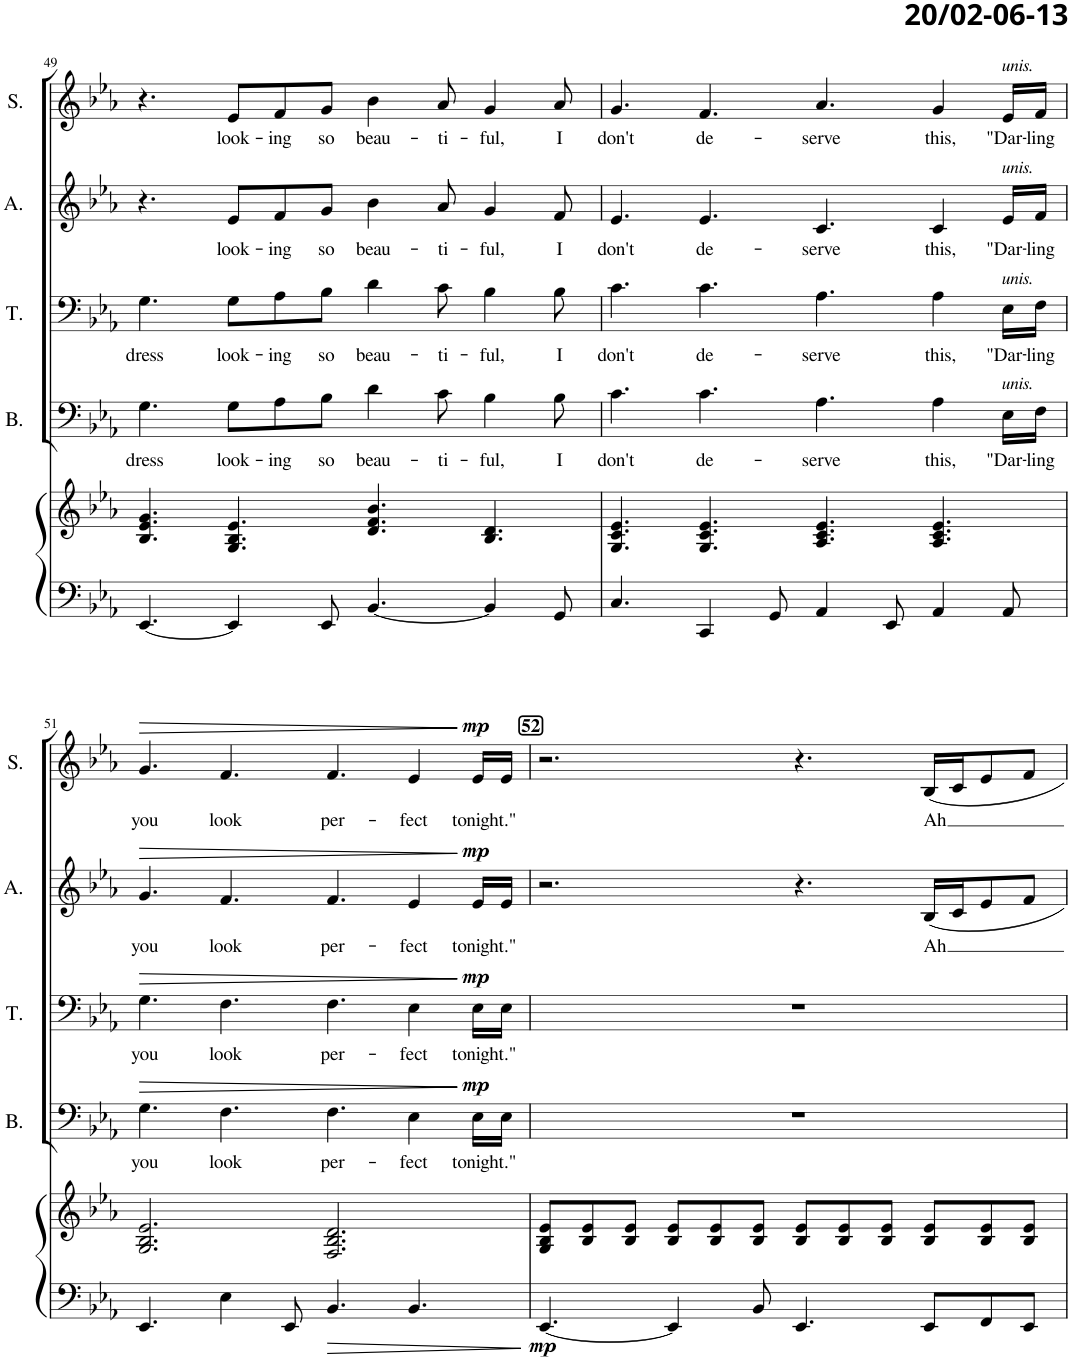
**kern	**kern	**dynam	**kern	**text	**dynam	**kern	**text	**dynam	**kern	**text	**dynam	**kern	**text	**dynam
*part5	*part5	*part5	*part4	*part4	*part4	*part3	*part3	*part3	*part2	*part2	*part2	*part1	*part1	*part1
*staff6	*staff5	*staff5/6	*staff4	*staff4	*staff4	*staff3	*staff3	*staff3	*staff2	*staff2	*staff2	*staff1	*staff1	*staff1
*I"Piano	*	*	*I"Bas	*	*	*I"Tenor	*	*	*I"Alt	*	*	*I"Sopraan	*	*
*I'Pno	*	*	*I'B.	*	*	*I'T.	*	*	*I'A.	*	*	*I'S.	*	*
!!LO:PB:g=z
*clefF4	*clefG2	*	*clefF4	*	*	*clefF4	*	*	*clefG2	*	*	*clefG2	*	*
*	*	*	*Trd12c21	*	*	*	*	*	*	*	*	*Trd1c2	*	*
*k[b-e-a-]	*k[b-e-a-]	*	*k[b-e-a-]	*	*	*k[b-e-a-]	*	*	*k[b-e-a-]	*	*	*k[b-e-a-]	*	*
*M12/8	*M12/8	*	*M12/8	*	*	*M12/8	*	*	*M12/8	*	*	*M12/8	*	*
=49	=49	=49	=49	=49	=49	=49	=49	=49	=49	=49	=49	=49	=49	=49
!	!	!	!	!LO:LY:b	!	!	!LO:LY:b	!	!	!	!	!	!	!
[4.EE-/	4.B-/ 4.e-/ 4.g/	.	4.G\	dress	.	4.G\	dress	.	4.r	.	.	4.r	.	.
!	!	!	!	!LO:LY:b	!	!	!LO:LY:b	!	!	!LO:LY:b	!	!	!LO:LY:b	!
4EE-/]	4.G/ 4.B-/ 4.e-/	.	8G\L	look-	.	8G\L	look-	.	8e-/L	look-	.	8e-/L	look-	.
!	!	!	!	!LO:LY:b	!	!	!LO:LY:b	!	!	!LO:LY:b	!	!	!LO:LY:b	!
.	.	.	8A-\	-ing	.	8A-\	-ing	.	8f/	-ing	.	8f/	-ing	.
!	!	!	!	!LO:LY:b	!	!	!LO:LY:b	!	!	!LO:LY:b	!	!	!LO:LY:b	!
8EE-/	.	.	8B-\J	so	.	8B-\J	so	.	8g/J	so	.	8g/J	so	.
!	!	!	!	!LO:LY:b	!	!	!LO:LY:b	!	!	!LO:LY:b	!	!	!LO:LY:b	!
[4.BB-/	4.d/ 4.f/ 4.b-/	.	4d\	beau-	.	4d\	beau-	.	4b-\	beau-	.	4b-\	beau-	.
!	!	!	!	!LO:LY:b	!	!	!LO:LY:b	!	!	!LO:LY:b	!	!	!LO:LY:b	!
.	.	.	8c\	-ti-	.	8c\	-ti-	.	8a-/	-ti-	.	8a-/	-ti-	.
!	!	!	!	!LO:LY:b	!	!	!LO:LY:b	!	!	!LO:LY:b	!	!	!LO:LY:b	!
4BB-/]	4.B-/ 4.d/	.	4B-\	-ful,	.	4B-\	-ful,	.	4g/	-ful,	.	4g/	-ful,	.
!	!	!	!	!LO:LY:b	!	!	!LO:LY:b	!	!	!LO:LY:b	!	!	!LO:LY:b	!
8GG/	.	.	8B-\	I	.	8B-\	I	.	8f/	I	.	8a-/	I	.
=50	=50	=50	=50	=50	=50	=50	=50	=50	=50	=50	=50	=50	=50	=50
!	!	!	!	!LO:LY:b	!	!	!LO:LY:b	!	!	!LO:LY:b	!	!	!LO:LY:b	!
4.C/	4.G/ 4.c/ 4.e-/	.	4.c\	don't	.	4.c\	don't	.	4.e-/	don't	.	4.g/	don't	.
!	!	!	!	!LO:LY:b	!	!	!LO:LY:b	!	!	!LO:LY:b	!	!	!LO:LY:b	!
4CC/	4.G/ 4.c/ 4.e-/	.	4.c\	de-	.	4.c\	de-	.	4.e-/	de-	.	4.f/	de-	.
8GG/	.	.	.	.	.	.	.	.	.	.	.	.	.	.
!	!	!	!	!LO:LY:b	!	!	!LO:LY:b	!	!	!LO:LY:b	!	!	!LO:LY:b	!
4AA-/	4.A-/ 4.c/ 4.e-/	.	4.A-\	-serve	.	4.A-\	-serve	.	4.c/	-serve	.	4.a-/	-serve	.
8EE-/	.	.	.	.	.	.	.	.	.	.	.	.	.	.
!	!	!	!	!LO:LY:b	!	!	!LO:LY:b	!	!	!LO:LY:b	!	!	!LO:LY:b	!
4AA-/	4.A-/ 4.c/ 4.e-/	.	4A-\	this,	.	4A-\	this,	.	4c/	this,	.	4g/	this,	.
!	!	!	!	!	!	!	!	!	!	!	!	!LO:TX:a:i:t=unis.	!	!
!	!	!	!	!	!	!	!	!	!LO:TX:a:i:t=unis.	!	!	!	!	!
!	!	!	!	!	!	!LO:TX:a:i:t=unis.	!	!	!	!	!	!	!	!
!	!	!	!LO:TX:a:i:t=unis.	!	!	!	!	!	!	!	!	!	!	!
!	!	!	!	!LO:LY:b	!	!	!LO:LY:b	!	!	!LO:LY:b	!	!	!LO:LY:b	!
8AA-/	.	.	16E-\LL	"Dar-	.	16E-\LL	"Dar-	.	16e-/LL	"Dar-	.	16e-/LL	"Dar-	.
!	!	!	!	!LO:LY:b	!	!	!LO:LY:b	!	!	!LO:LY:b	!	!	!LO:LY:b	!
.	.	.	16F\JJ	-ling	.	16F\JJ	-ling	.	16f/JJ	-ling	.	16f/JJ	-ling	.
!!LO:LB:g=z
=51	=51	=51	=51	=51	=51	=51	=51	=51	=51	=51	=51	=51	=51	=51
!	!	!	!	!LO:LY:b	!LO:HP:b	!	!LO:LY:b	!LO:HP:b	!	!LO:LY:b	!LO:HP:b	!	!LO:LY:b	!LO:HP:b
4.EE-/	2.G/ 2.B-/ 2.e-/	.	4.G\	you	>	4.G\	you	>	4.g/	you	>	4.g/	you	>
!	!	!	!	!LO:LY:b	!	!	!LO:LY:b	!	!	!LO:LY:b	!	!	!LO:LY:b	!
4E-\	.	.	4.F\	look	.	4.F\	look	.	4.f/	look	.	4.f/	look	.
8EE-/	.	.	.	.	.	.	.	.	.	.	.	.	.	.
!	!	!	!	!LO:LY:b	!	!	!LO:LY:b	!	!	!LO:LY:b	!	!	!LO:LY:b	!
4.BB-/	2.F/ 2.B-/ 2.d/	.	4.F\	per-	.	4.F\	per-	.	4.f/	per-	.	4.f/	per-	.
!	!	!	!	!LO:LY:b	!	!	!LO:LY:b	!	!	!LO:LY:b	!	!	!LO:LY:b	!
4.BB-/	.	.	4E-\	-fect	.	4E-\	-fect	.	4e-/	-fect	.	4e-/	-fect	.
!	!	!	!	!LO:LY:b	!LO:DY:n=1:a	!	!LO:LY:b	!LO:DY:n=1:a	!	!LO:LY:b	!LO:DY:n=1:a	!	!LO:LY:b	!LO:DY:n=1:a
.	.	.	16E-\LL	tonight."	] mp	16E-\LL	tonight."	] mp	16e-/LL	tonight."	] mp	16e-/LL	tonight."	] mp
.	.	.	16E-\JJ	.	.	16E-\JJ	.	.	16e-/JJ	.	.	16e-/JJ	.	.
!!LO:REH:place=s1:a:B:cj:fs=11:t=52
=52	=52	=52	=52	=52	=52	=52	=52	=52	=52	=52	=52	=52	=52	=52
!	!	!LO:DY:b=2	!	!	!	!	!	!	!	!	!	!	!	!
[4.EE-/	8G/ 8B-/ 8e-/L	mp	1.r	.	.	1.r	.	.	2.r	.	.	2.r	.	.
.	8B-/ 8e-/	.	.	.	.	.	.	.	.	.	.	.	.	.
.	8B-/ 8e-/J	.	.	.	.	.	.	.	.	.	.	.	.	.
4EE-/]	8B-/ 8e-/L	.	.	.	.	.	.	.	.	.	.	.	.	.
.	8B-/ 8e-/	.	.	.	.	.	.	.	.	.	.	.	.	.
8BB-/	8B-/ 8e-/J	.	.	.	.	.	.	.	.	.	.	.	.	.
4.EE-/	8B-/ 8e-/L	.	.	.	.	.	.	.	4.r	.	.	4.r	.	.
.	8B-/ 8e-/	.	.	.	.	.	.	.	.	.	.	.	.	.
.	8B-/ 8e-/J	.	.	.	.	.	.	.	.	.	.	.	.	.
!	!	!	!	!	!	!	!	!	!	!LO:LY:b	!	!	!LO:LY:b	!
8EE-/L	8B-/ 8e-/L	.	.	.	.	.	.	.	16B-/LL	Ah	.	16B-/LL	Ah	.
.	.	.	.	.	.	.	.	.	16c/J	.	.	16c/J	.	.
8FF/	8B-/ 8e-/	.	.	.	.	.	.	.	8e-/	.	.	8e-/	.	.
8EE-/J	8B-/ 8e-/J	.	.	.	.	.	.	.	8f/J	.	.	8f/J	.	.
=	=	=	=	=	=	=	=	=	=	=	=	=	=	=
*-	*-	*-	*-	*-	*-	*-	*-	*-	*-	*-	*-	*-	*-	*-
